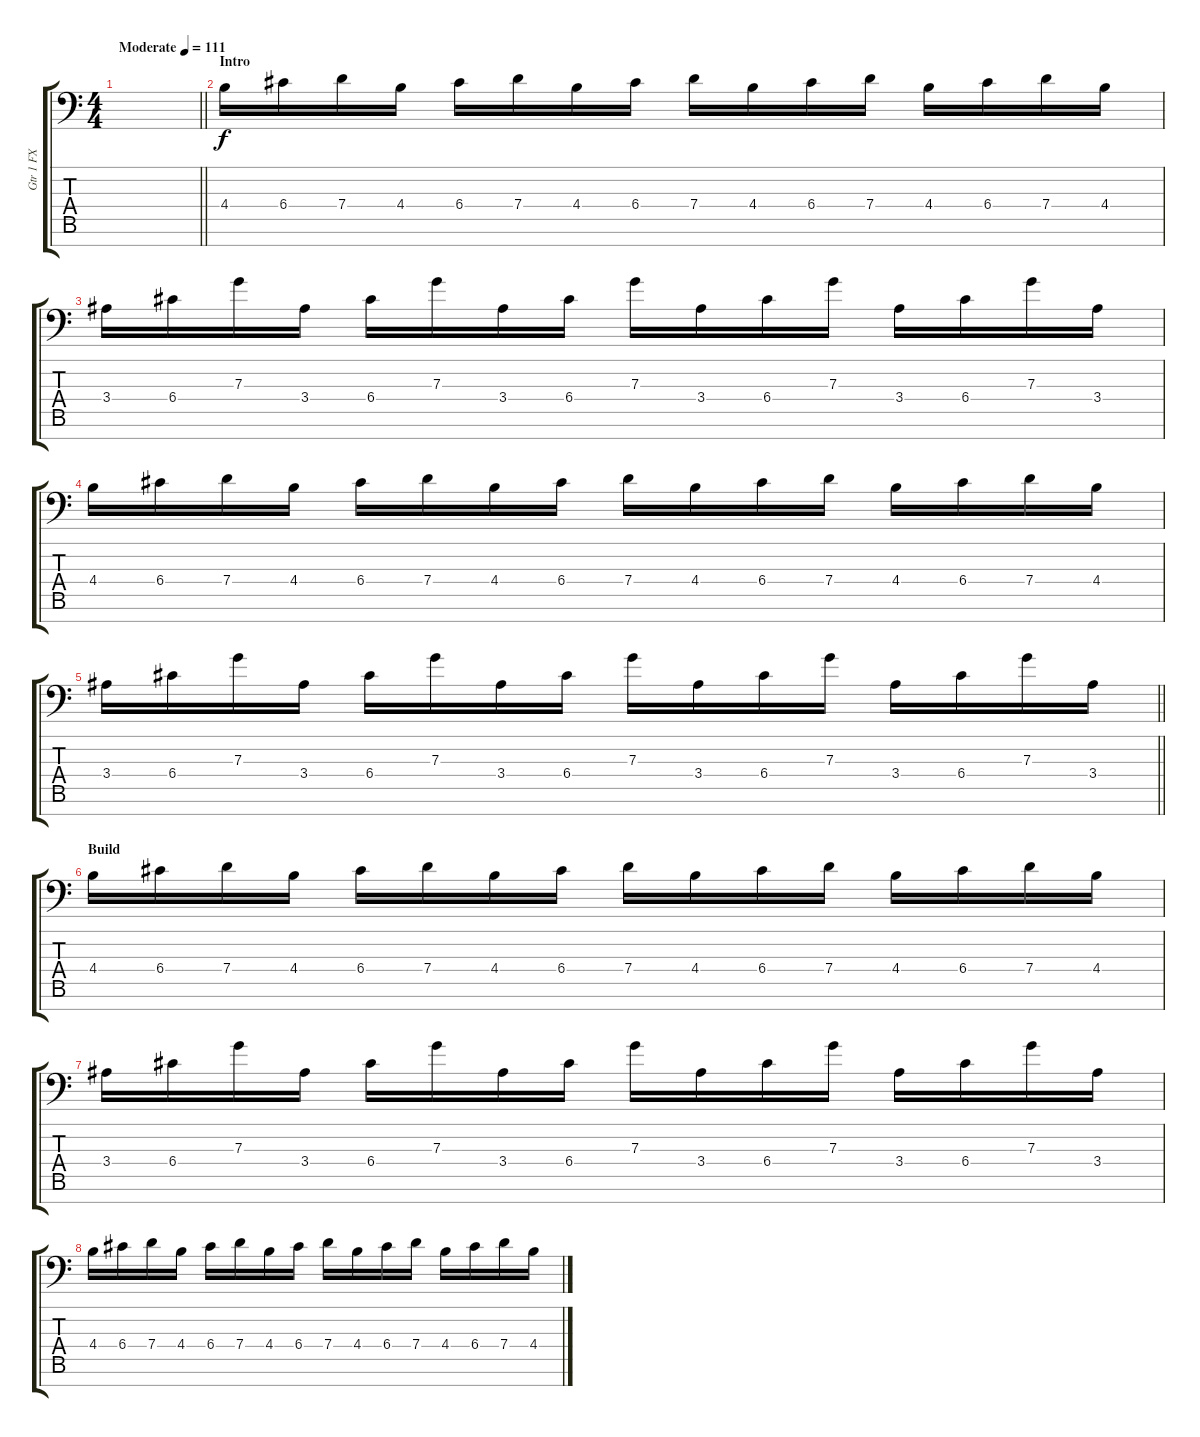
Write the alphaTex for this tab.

\track ("Gtr 1 FX" "Gtr 1 FX") {instrument overdrivenguitar}
\staff {score tabs}
\tuning (A3 F3 C3 G2 D2 A1 E1) {hide}
\ts (4 4)
\tempo (111 "Moderate")
\clef f4
\barLineRight lightlight
\ks c
|
\section ("" "Intro")
4.4.16 6.4.16 7.4.16 4.4.16 6.4.16 7.4.16 4.4.16 6.4.16 7.4.16 4.4.16 6.4.16 7.4.16 4.4.16 6.4.16 7.4.16 4.4.16 |
3.4.16 6.4.16 7.3.16 3.4.16 6.4.16 7.3.16 3.4.16 6.4.16 7.3.16 3.4.16 6.4.16 7.3.16 3.4.16 6.4.16 7.3.16 3.4.16 |
4.4.16 6.4.16 7.4.16 4.4.16 6.4.16 7.4.16 4.4.16 6.4.16 7.4.16 4.4.16 6.4.16 7.4.16 4.4.16 6.4.16 7.4.16 4.4.16 |
\barLineRight lightlight
3.4.16 6.4.16 7.3.16 3.4.16 6.4.16 7.3.16 3.4.16 6.4.16 7.3.16 3.4.16 6.4.16 7.3.16 3.4.16 6.4.16 7.3.16 3.4.16 |
\section ("" "Build")
4.4.16 6.4.16 7.4.16 4.4.16 6.4.16 7.4.16 4.4.16 6.4.16 7.4.16 4.4.16 6.4.16 7.4.16 4.4.16 6.4.16 7.4.16 4.4.16 |
3.4.16 6.4.16 7.3.16 3.4.16 6.4.16 7.3.16 3.4.16 6.4.16 7.3.16 3.4.16 6.4.16 7.3.16 3.4.16 6.4.16 7.3.16 3.4.16 |
4.4.16 6.4.16 7.4.16 4.4.16 6.4.16 7.4.16 4.4.16 6.4.16 7.4.16 4.4.16 6.4.16 7.4.16 4.4.16 6.4.16 7.4.16 4.4.16
